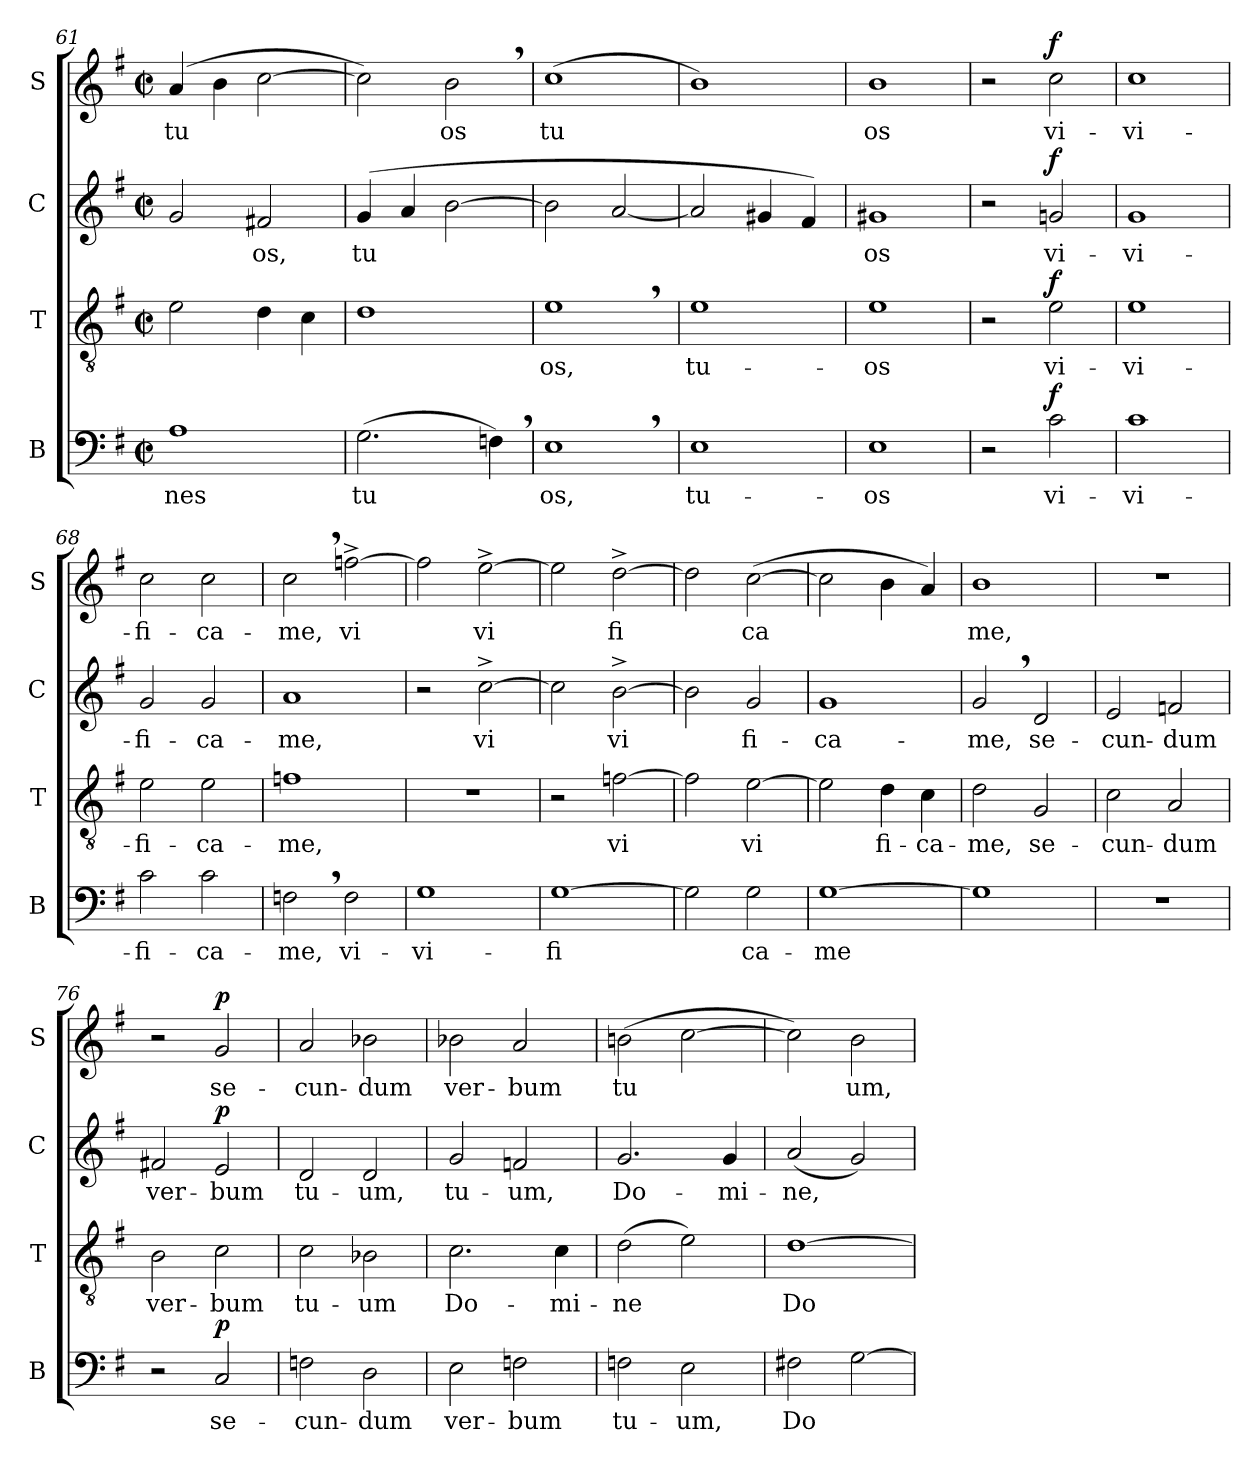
**kern	**text	**dynam	**kern	**text	**dynam	**kern	**text	**dynam	**kern	**text	**dynam
*part4	*part4	*part4	*part3	*part3	*part3	*part2	*part2	*part2	*part1	*part1	*part1
*staff4	*staff4	*staff4	*staff3	*staff3	*staff3	*staff2	*staff2	*staff2	*staff1	*staff1	*staff1
*I"B	*	*	*I"T	*	*	*I"C	*	*	*I"S	*	*
*I'B	*	*	*I'T	*	*	*I'C	*	*	*I'S	*	*
*clefF4	*	*	*clefGv2	*	*	*clefG2	*	*	*clefG2	*	*
*k[f#]	*	*	*k[f#]	*	*	*k[f#]	*	*	*k[f#]	*	*
*M2/2	*	*	*M2/2	*	*	*M2/2	*	*	*M2/2	*	*
*met(c|)	*	*	*met(c|)	*	*	*met(c|)	*	*	*met(c|)	*	*
=61	=61	=61	=61	=61	=61	=61	=61	=61	=61	=61	=61
!	!LO:LY:b	!	!	!	!	!	!	!	!	!LO:LY:b	!
1A	-nes	.	2e\	.	.	2g/	.	.	(>4a/	tu	.
.	.	.	.	.	.	.	.	.	4b\	.	.
!	!	!	!	!	!	!	!LO:LY:b	!	!	!	!
.	.	.	4d\	.	.	2f#X/	os,	.	[2cc\	.	.
.	.	.	4c\	.	.	.	.	.	.	.	.
=62	=62	=62	=62	=62	=62	=62	=62	=62	=62	=62	=62
!	!LO:LY:b	!	!	!	!	!	!LO:LY:b	!	!	!	!
(>2.G\	tu	.	1d	.	.	(>4g/	tu	.	2cc\])	.	.
.	.	.	.	.	.	4a/	.	.	.	.	.
!	!	!	!	!	!	!	!	!	!	!LO:LY:b	!
.	.	.	.	.	.	[2b\	.	.	2b,\	os	.
4Fn,\)	.	.	.	.	.	.	.	.	.	.	.
=63	=63	=63	=63	=63	=63	=63	=63	=63	=63	=63	=63
!	!LO:LY:b	!	!	!LO:LY:b	!	!	!	!	!	!LO:LY:b	!
1E,	os,	.	1e,	os,	.	2b\]	.	.	(>1cc	tu	.
.	.	.	.	.	.	[2a/	.	.	.	.	.
=64	=64	=64	=64	=64	=64	=64	=64	=64	=64	=64	=64
!	!LO:LY:b	!	!	!LO:LY:b	!	!	!	!	!	!	!
1E	tu-	.	1e	tu-	.	2a/]	.	.	1b)	.	.
.	.	.	.	.	.	4g#X/	.	.	.	.	.
.	.	.	.	.	.	4f#/)	.	.	.	.	.
=65	=65	=65	=65	=65	=65	=65	=65	=65	=65	=65	=65
!	!LO:LY:b	!	!	!LO:LY:b	!	!	!LO:LY:b	!	!	!LO:LY:b	!
1E	-os	.	1e	-os	.	1g#X	os	.	1b	os	.
=66	=66	=66	=66	=66	=66	=66	=66	=66	=66	=66	=66
2r	.	.	2r	.	.	2r	.	.	2r	.	.
!	!LO:LY:b	!LO:DY:a	!	!LO:LY:b	!LO:DY:a	!	!LO:LY:b	!LO:DY:a	!	!LO:LY:b	!LO:DY:a
2c\	vi-	f	2e\	vi-	f	2gn/	vi-	f	2cc\	vi-	f
=67	=67	=67	=67	=67	=67	=67	=67	=67	=67	=67	=67
!	!LO:LY:b	!	!	!LO:LY:b	!	!	!LO:LY:b	!	!	!LO:LY:b	!
1c	-vi-	.	1e	-vi-	.	1g	-vi-	.	1cc	-vi-	.
!!LO:PB:g=z
=68	=68	=68	=68	=68	=68	=68	=68	=68	=68	=68	=68
!	!LO:LY:b	!	!	!LO:LY:b	!	!	!LO:LY:b	!	!	!LO:LY:b	!
2c\	-fi-	.	2e\	-fi-	.	2g/	-fi-	.	2cc\	-fi-	.
!	!LO:LY:b	!	!	!LO:LY:b	!	!	!LO:LY:b	!	!	!LO:LY:b	!
2c\	-ca-	.	2e\	-ca-	.	2g/	-ca-	.	2cc\	-ca-	.
=69	=69	=69	=69	=69	=69	=69	=69	=69	=69	=69	=69
!	!LO:LY:b	!	!	!LO:LY:b	!	!	!LO:LY:b	!	!	!LO:LY:b	!
2Fn,\	-me,	.	1fn	-me,	.	1a	-me,	.	2cc,\	-me,	.
!	!LO:LY:b	!	!	!	!	!	!	!	!	!LO:LY:b	!
2F\	vi-	.	.	.	.	.	.	.	[2ffn^\	vi	.
=70	=70	=70	=70	=70	=70	=70	=70	=70	=70	=70	=70
!	!LO:LY:b	!	!	!	!	!	!	!	!	!	!
1G	-vi-	.	1r	.	.	2r	.	.	2ff\]	.	.
!	!	!	!	!	!	!	!LO:LY:b	!	!	!LO:LY:b	!
.	.	.	.	.	.	[2cc^\	vi	.	[2ee^\	vi	.
=71	=71	=71	=71	=71	=71	=71	=71	=71	=71	=71	=71
!	!LO:LY:b	!	!	!	!	!	!	!	!	!	!
[1G	-fi	.	2r	.	.	2cc\]	.	.	2ee\]	.	.
!	!	!	!	!LO:LY:b	!	!	!LO:LY:b	!	!	!LO:LY:b	!
.	.	.	[2fn\	vi	.	[2b^\	vi	.	[2dd^\	fi	.
=72	=72	=72	=72	=72	=72	=72	=72	=72	=72	=72	=72
2G\]	.	.	2f\]	.	.	2b\]	.	.	2dd\]	.	.
!	!LO:LY:b	!	!	!LO:LY:b	!	!	!LO:LY:b	!	!	!LO:LY:b	!
2G\	ca-	.	[2e\	vi	.	2g/	fi-	.	(>[2cc\	ca	.
=73	=73	=73	=73	=73	=73	=73	=73	=73	=73	=73	=73
!	!LO:LY:b	!	!	!	!	!	!LO:LY:b	!	!	!	!
[1G	-me	.	2e\]	.	.	1g	-ca-	.	2cc\]	.	.
!	!	!	!	!LO:LY:b	!	!	!	!	!	!	!
.	.	.	4d\	fi-	.	.	.	.	4b\	.	.
!	!	!	!	!LO:LY:b	!	!	!	!	!	!	!
.	.	.	4c\	-ca-	.	.	.	.	4a/)	.	.
=74	=74	=74	=74	=74	=74	=74	=74	=74	=74	=74	=74
!	!	!	!	!LO:LY:b	!	!	!LO:LY:b	!	!	!LO:LY:b	!
1G]	.	.	2d\	-me,	.	2g,/	-me,	.	1b	me,	.
!	!	!	!	!LO:LY:b	!	!	!LO:LY:b	!	!	!	!
.	.	.	2G/	se-	.	2d/	se-	.	.	.	.
=75	=75	=75	=75	=75	=75	=75	=75	=75	=75	=75	=75
!	!	!	!	!LO:LY:b	!	!	!LO:LY:b	!	!	!	!
1r	.	.	2c\	-cun-	.	2e/	-cun-	.	1r	.	.
!	!	!	!	!LO:LY:b	!	!	!LO:LY:b	!	!	!	!
.	.	.	2A/	-dum	.	2fn/	-dum	.	.	.	.
!!LO:LB:g=z
=76	=76	=76	=76	=76	=76	=76	=76	=76	=76	=76	=76
!	!	!	!	!LO:LY:b	!	!	!LO:LY:b	!	!	!	!
2r	.	.	2B\	ver-	.	2f#X/	ver-	.	2r	.	.
!	!LO:LY:b	!LO:DY:a	!	!LO:LY:b	!	!	!LO:LY:b	!LO:DY:a	!	!LO:LY:b	!LO:DY:a
2C/	se-	p	2c\	-bum	.	2e/	-bum	p	2g/	se-	p
=77	=77	=77	=77	=77	=77	=77	=77	=77	=77	=77	=77
!	!LO:LY:b	!	!	!LO:LY:b	!	!	!LO:LY:b	!	!	!LO:LY:b	!
2Fn\	-cun-	.	2c\	tu-	.	2d/	tu-	.	2a/	-cun-	.
!	!LO:LY:b	!	!	!LO:LY:b	!	!	!LO:LY:b	!	!	!LO:LY:b	!
2D\	-dum	.	2B-X\	-um	.	2d/	-um,	.	2b-X\	-dum	.
=78	=78	=78	=78	=78	=78	=78	=78	=78	=78	=78	=78
!	!LO:LY:b	!	!	!LO:LY:b	!	!	!LO:LY:b	!	!	!LO:LY:b	!
2E\	ver-	.	2.c\	Do-	.	2g/	tu-	.	2b-X\	ver-	.
!	!LO:LY:b	!	!	!	!	!	!LO:LY:b	!	!	!LO:LY:b	!
2Fn\	-bum	.	.	.	.	2fn/	-um,	.	2a/	-bum	.
!	!	!	!	!LO:LY:b	!	!	!	!	!	!	!
.	.	.	4c\	-mi-	.	.	.	.	.	.	.
=79	=79	=79	=79	=79	=79	=79	=79	=79	=79	=79	=79
!	!LO:LY:b	!	!	!LO:LY:b	!	!	!LO:LY:b	!	!	!LO:LY:b	!
2Fn\	tu-	.	(>2d\	-ne	.	2.g/	Do-	.	(>2bn\	tu	.
!	!LO:LY:b	!	!	!	!	!	!	!	!	!	!
2E\	-um,	.	2e\)	.	.	.	.	.	[2cc\	.	.
!	!	!	!	!	!	!	!LO:LY:b	!	!	!	!
.	.	.	.	.	.	4g/	-mi-	.	.	.	.
=80	=80	=80	=80	=80	=80	=80	=80	=80	=80	=80	=80
!	!LO:LY:b	!	!	!LO:LY:b	!	!	!LO:LY:b	!	!	!	!
2F#X\	Do	.	[1d	Do	.	(<2a/	-ne,	.	2cc\])	.	.
!	!	!	!	!	!	!	!	!	!	!LO:LY:b	!
[2G\	.	.	.	.	.	2g/)	.	.	2b\	um,	.
=	=	=	=	=	=	=	=	=	=	=	=
*-	*-	*-	*-	*-	*-	*-	*-	*-	*-	*-	*-
